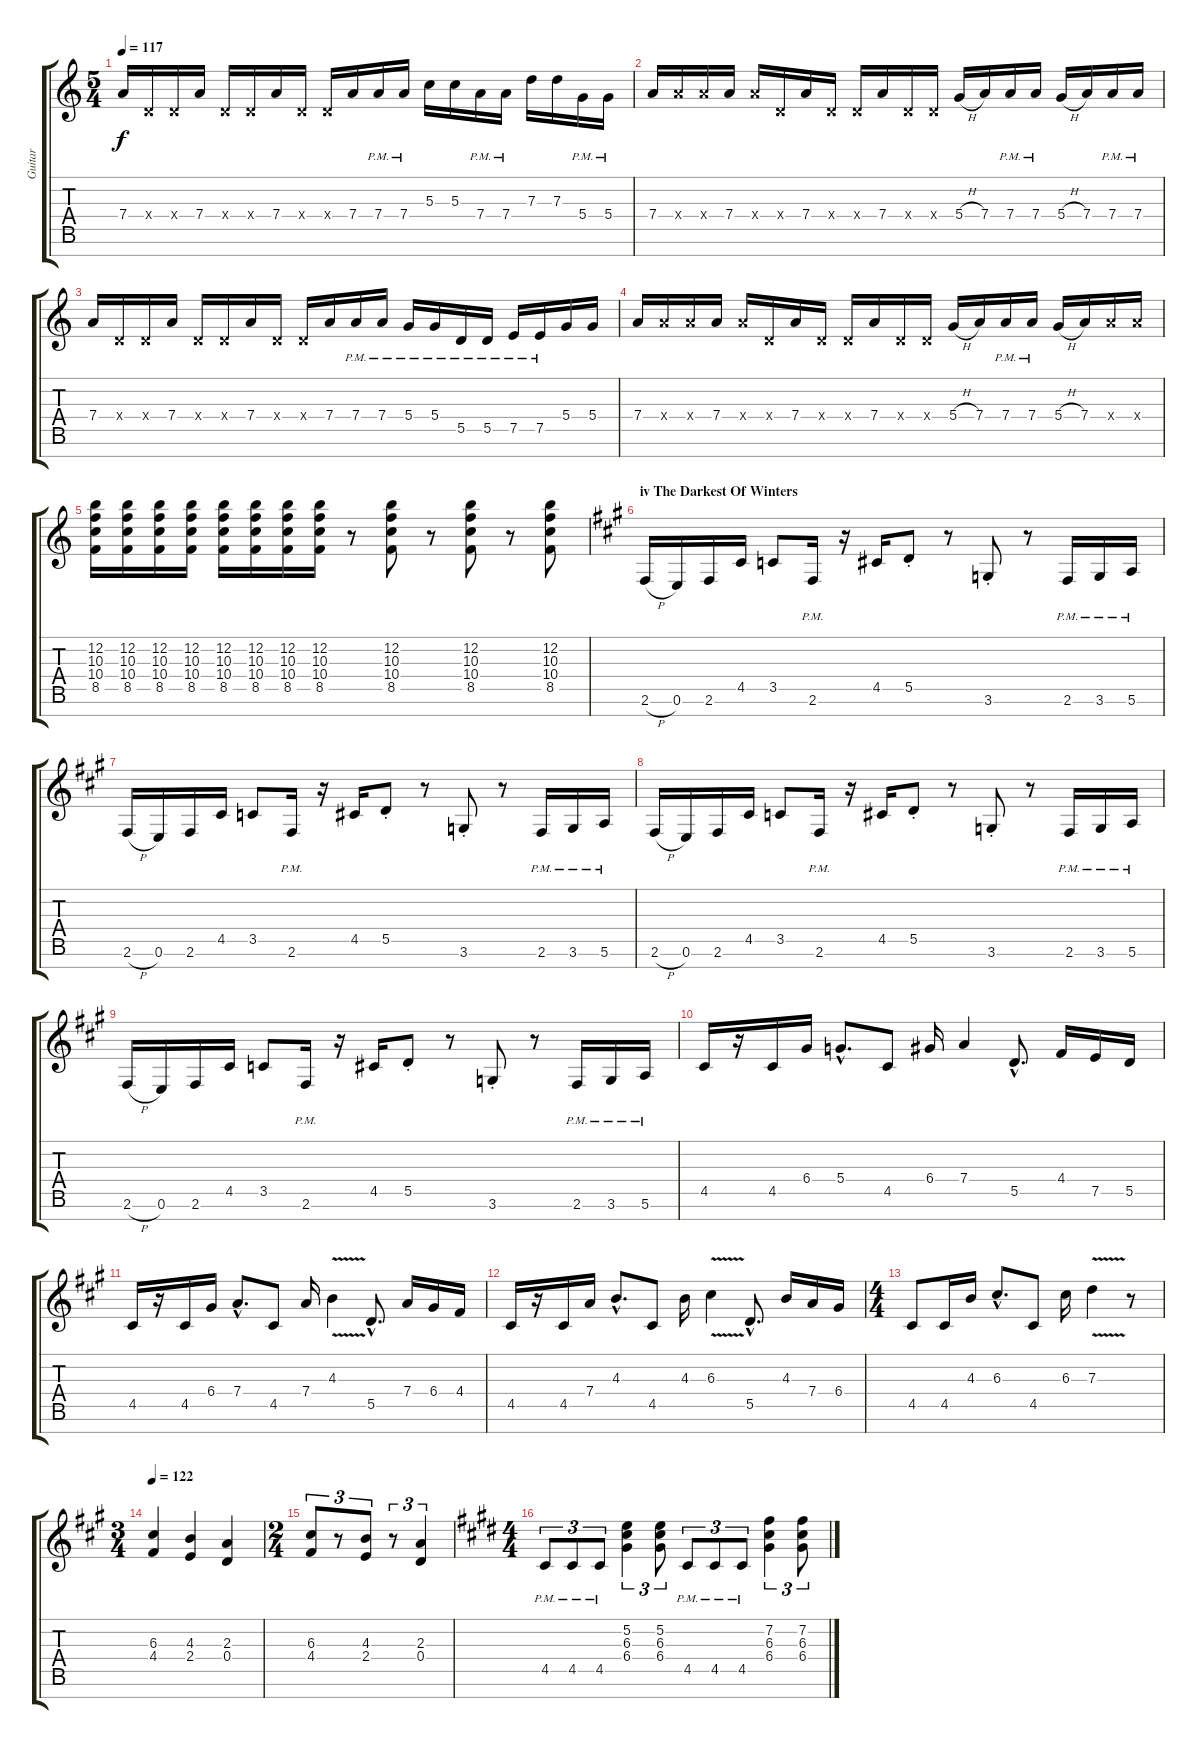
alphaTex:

\track ("Guitar" "Guitar") {instrument distortionguitar}
\staff {score tabs}
\tuning (E4 B3 G3 D3 A2 E2 B1) {hide}
\ts (5 4)
\tempo 117
\clef g2
\ks c
7.4.16{dy f} 0.4{x}.16 0.4{x}.16 7.4.16 0.4{x}.16 0.4{x}.16 7.4.16 0.4{x}.16 0.4{x}.16 7.4.16 7.4{pm}.16 7.4{pm}.16 5.3.16 5.3.16 7.4{pm}.16 7.4{pm}.16 7.3.16 7.3.16 5.4{pm}.16 5.4{pm}.16 |
7.4.16 7.4{x}.16 7.4{x}.16 7.4.16 7.4{x}.16 0.4{x}.16 7.4.16 0.4{x}.16 0.4{x}.16 7.4.16 0.4{x}.16 0.4{x}.16 5.4{h}.16 7.4.16 7.4{pm}.16 7.4{pm}.16 5.4{h}.16 7.4.16 7.4{pm}.16 7.4{pm}.16 |
7.4.16 0.4{x}.16 0.4{x}.16 7.4.16 0.4{x}.16 0.4{x}.16 7.4.16 0.4{x}.16 0.4{x}.16 7.4.16 7.4{pm}.16 7.4{pm}.16 5.4{pm}.16 5.4{pm}.16 5.5{pm}.16 5.5{pm}.16 7.5{pm}.16 7.5{pm}.16 5.4.16 5.4.16 |
7.4.16 7.4{x}.16 7.4{x}.16 7.4.16 7.4{x}.16 0.4{x}.16 7.4.16 0.4{x}.16 0.4{x}.16 7.4.16 0.4{x}.16 0.4{x}.16 5.4{h}.16 7.4.16 7.4{pm}.16 7.4{pm}.16 5.4{h}.16 7.4.16 7.4{x}.16 7.4{x}.16 |
(12.2 10.3 10.4 8.5).16 (12.2 10.3 10.4 8.5).16 (12.2 10.3 10.4 8.5).16 (12.2 10.3 10.4 8.5).16 (12.2 10.3 10.4 8.5).16 (12.2 10.3 10.4 8.5).16 (12.2 10.3 10.4 8.5).16 (12.2 10.3 10.4 8.5).16 r.8 (12.2 10.3 10.4 8.5).8 r.8 (12.2 10.3 10.4 8.5).8 r.8 (12.2 10.3 10.4 8.5).8 |
\section ("" "iv The Darkest Of Winters")
\ks a
2.6{h}.16 0.6.16 2.6.16 4.5.16 3.5.8 2.6{pm}.16 r.16 4.5.16 5.5{st}.8 r.8 3.6{st}.8 r.8 2.6{pm}.16 3.6{pm}.16 5.6{pm}.16 |
2.6{h}.16 0.6.16 2.6.16 4.5.16 3.5.8 2.6{pm}.16 r.16 4.5.16 5.5{st}.8 r.8 3.6{st}.8 r.8 2.6{pm}.16 3.6{pm}.16 5.6{pm}.16 |
2.6{h}.16 0.6.16 2.6.16 4.5.16 3.5.8 2.6{pm}.16 r.16 4.5.16 5.5{st}.8 r.8 3.6{st}.8 r.8 2.6{pm}.16 3.6{pm}.16 5.6{pm}.16 |
2.6{h}.16 0.6.16 2.6.16 4.5.16 3.5.8 2.6{pm}.16 r.16 4.5.16 5.5{st}.8 r.8 3.6{st}.8 r.8 2.6{pm}.16 3.6{pm}.16 5.6{pm}.16 |
4.5.16 r.16 4.5.16 6.4.16 5.4{hac}.8{d} 4.5.8 6.4.16 7.4.4 5.5{hac}.8{d} 4.4.16 7.5.16 5.5.16 |
4.5.16 r.16 4.5.16 6.4.16 7.4{hac}.8{d} 4.5.8 7.4.16 4.3{v}.4 5.5{hac}.8{d} 7.4.16 6.4.16 4.4.16 |
4.5.16 r.16 4.5.16 7.4.16 4.3{hac}.8{d} 4.5.8 4.3.16 6.3{v}.4 5.5{hac}.8{d} 4.3.16 7.4.16 6.4.16 |
\ts (4 4)
4.5.8 4.5.16 4.3.16 6.3{hac}.8{d} 4.5.8 6.3.16 7.3{v}.4 r.8 |
\ts (3 4)
\tempo 122
(6.3 4.4).4 (4.3 2.4).4 (2.3 0.4).4 |
\ts (2 4)
(6.3 4.4).8{tu (3 2)} r.8{tu (3 2)} (4.3 2.4).8{tu (3 2)} r.8{tu (3 2)} (2.3 0.4).4{tu (3 2)} |
\ts (4 4)
\ks e
4.5{pm}.8{tu (3 2)} 4.5{pm}.8{tu (3 2)} 4.5{pm}.8{tu (3 2)} (5.2 6.3 6.4).4{tu (3 2)} (5.2 6.3 6.4).8{tu (3 2)} 4.5{pm}.8{tu (3 2)} 4.5{pm}.8{tu (3 2)} 4.5{pm}.8{tu (3 2)} (7.2 6.3 6.4).4{tu (3 2)} (7.2 6.3 6.4).8{tu (3 2)}
